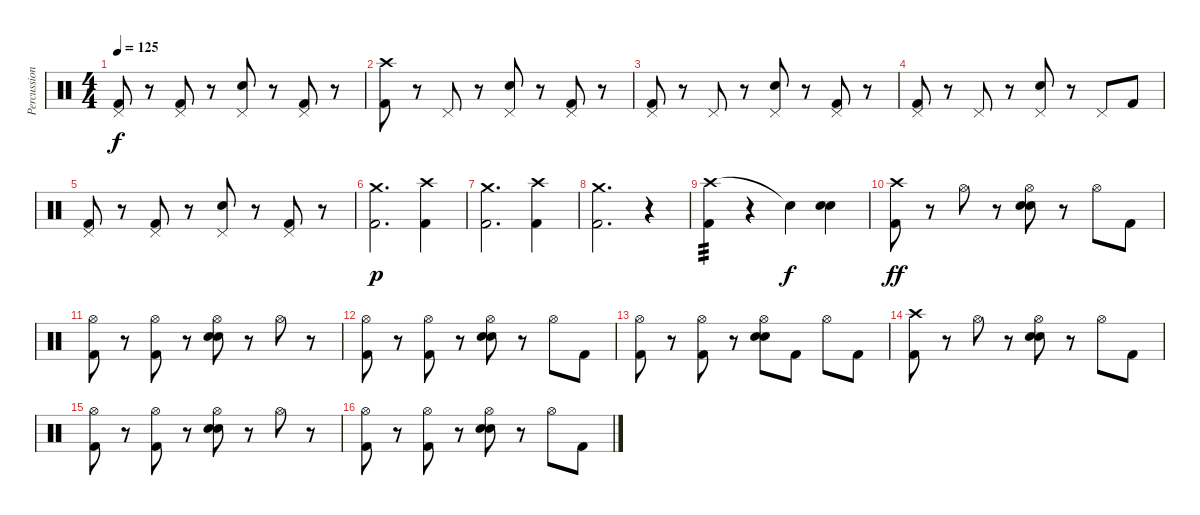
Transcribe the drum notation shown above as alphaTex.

\track ("Percussions" "Percussion") {instrument percussion}
\staff {score}
\articulation defaults
\ts (4 4)
\tempo 125
\clef neutral
\ks c
("Pedal Hi-Hat (hit)" "Kick (hit) 2").8{dy f} r.8 ("Pedal Hi-Hat (hit)" "Kick (hit) 2").8 r.8 ("Pedal Hi-Hat (hit)" "Electric Snare (hit)").8 r.8 ("Pedal Hi-Hat (hit)" "Kick (hit) 2").8 r.8 |
("Crash high (hit)" "Kick (hit) 2").8 r.8 "Pedal Hi-Hat (hit)".8 r.8 ("Pedal Hi-Hat (hit)" "Electric Snare (hit)").8 r.8 ("Pedal Hi-Hat (hit)" "Kick (hit) 2").8 r.8 |
("Pedal Hi-Hat (hit)" "Kick (hit) 2").8 r.8 "Pedal Hi-Hat (hit)".8 r.8 ("Pedal Hi-Hat (hit)" "Electric Snare (hit)").8 r.8 ("Pedal Hi-Hat (hit)" "Kick (hit) 2").8 r.8 |
("Pedal Hi-Hat (hit)" "Kick (hit) 2").8 r.8 "Pedal Hi-Hat (hit)".8 r.8 ("Pedal Hi-Hat (hit)" "Electric Snare (hit)").8 r.8 "Pedal Hi-Hat (hit)".8 "Kick (hit) 2".8 |
("Pedal Hi-Hat (hit)" "Kick (hit) 2").8 r.8 ("Pedal Hi-Hat (hit)" "Kick (hit) 2").8 r.8 ("Pedal Hi-Hat (hit)" "Electric Snare (hit)").8 r.8 ("Pedal Hi-Hat (hit)" "Kick (hit) 2").8 r.8 |
("Crash medium (hit)" "Kick (hit) 2").2{d dy p} ("Crash high (hit)" "Kick (hit) 2").4 |
("Crash medium (hit)" "Kick (hit) 2").2{d} ("Crash high (hit)" "Kick (hit) 2").4 |
("Crash medium (hit)" "Kick (hit) 2").2{d} r.4 |
("Crash high (hit)" "Kick (hit) 2").4{tp 3} r.4 "Snare (hit)"{t}.4{dy f} ("Electric Snare (hit)" "Electric Snare (hit)").4{bd 60} |
("Crash high (hit)" "Kick (hit) 2").8{dy ff} r.8 "Hi-Hat (open)".8 r.8 ("Hi-Hat (open)" "Electric Snare (hit)" "Electric Snare (hit)").8 r.8 "Hi-Hat (open)".8 "Kick (hit) 2".8 |
("Hi-Hat (open)" "Kick (hit) 2").8 r.8 ("Hi-Hat (open)" "Kick (hit) 2").8 r.8 ("Hi-Hat (open)" "Electric Snare (hit)" "Electric Snare (hit)").8 r.8 "Hi-Hat (open)".8 r.8 |
("Hi-Hat (open)" "Kick (hit) 2").8 r.8 ("Hi-Hat (open)" "Kick (hit) 2").8 r.8 ("Hi-Hat (open)" "Electric Snare (hit)" "Electric Snare (hit)").8 r.8 "Hi-Hat (open)".8 "Kick (hit) 2".8 |
("Hi-Hat (open)" "Kick (hit) 2").8 r.8 ("Hi-Hat (open)" "Kick (hit) 2").8 r.8 ("Hi-Hat (open)" "Electric Snare (hit)" "Electric Snare (hit)").8 "Kick (hit) 2".8 "Hi-Hat (open)".8 "Kick (hit) 2".8 |
("Crash high (hit)" "Kick (hit) 2").8 r.8 "Hi-Hat (open)".8 r.8 ("Hi-Hat (open)" "Electric Snare (hit)" "Electric Snare (hit)").8 r.8 "Hi-Hat (open)".8 "Kick (hit) 2".8 |
("Hi-Hat (open)" "Kick (hit) 2").8 r.8 ("Hi-Hat (open)" "Kick (hit) 2").8 r.8 ("Hi-Hat (open)" "Electric Snare (hit)" "Electric Snare (hit)").8 r.8 "Hi-Hat (open)".8 r.8 |
("Hi-Hat (open)" "Kick (hit) 2").8 r.8 ("Hi-Hat (open)" "Kick (hit) 2").8 r.8 ("Hi-Hat (open)" "Electric Snare (hit)" "Electric Snare (hit)").8 r.8 "Hi-Hat (open)".8 "Kick (hit) 2".8
